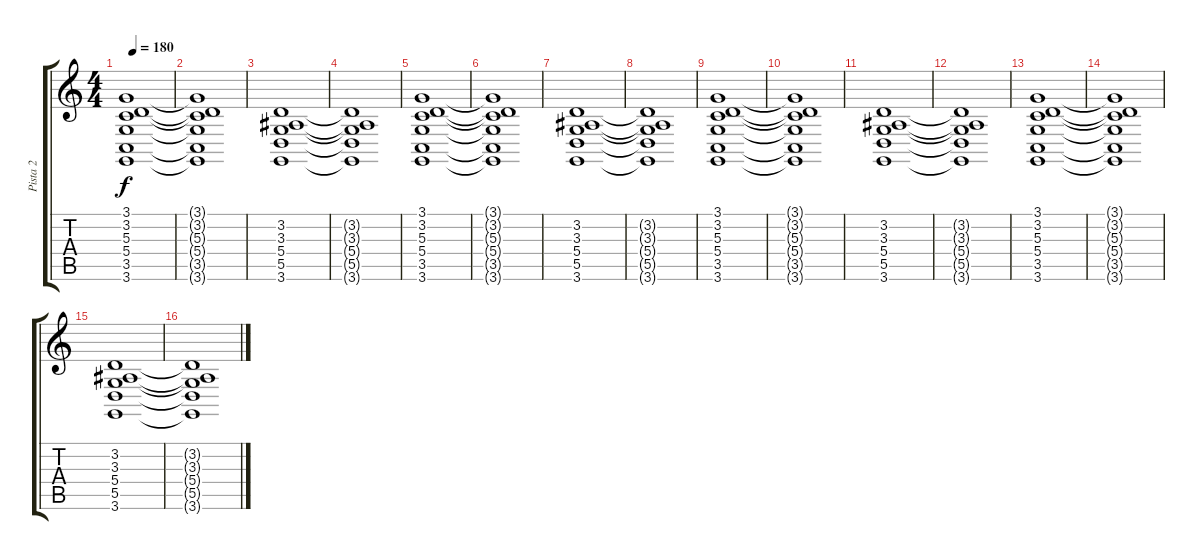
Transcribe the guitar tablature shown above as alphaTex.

\track ("Pista 2" "Pista 2") {instrument synthstrings2}
\staff {score tabs}
\tuning (E4 B3 G3 D3 A2 E2) {hide}
\ts (4 4)
\tempo 180
\clef g2
\ks c
(3.1 3.2 5.3 5.4 3.5 3.6).1{dy f instrument synthstrings2} |
(3.1{t} 3.2{t} 5.3{t} 5.4{t} 3.5{t} 3.6{t}).1 |
(3.2 3.3 5.4 5.5 3.6).1 |
(3.2{t} 3.3{t} 5.4{t} 5.5{t} 3.6{t}).1 |
(3.1 3.2 5.3 5.4 3.5 3.6).1 |
(3.1{t} 3.2{t} 5.3{t} 5.4{t} 3.5{t} 3.6{t}).1 |
(3.2 3.3 5.4 5.5 3.6).1 |
(3.2{t} 3.3{t} 5.4{t} 5.5{t} 3.6{t}).1 |
(3.1 3.2 5.3 5.4 3.5 3.6).1 |
(3.1{t} 3.2{t} 5.3{t} 5.4{t} 3.5{t} 3.6{t}).1 |
(3.2 3.3 5.4 5.5 3.6).1 |
(3.2{t} 3.3{t} 5.4{t} 5.5{t} 3.6{t}).1 |
(3.1 3.2 5.3 5.4 3.5 3.6).1 |
(3.1{t} 3.2{t} 5.3{t} 5.4{t} 3.5{t} 3.6{t}).1 |
(3.2 3.3 5.4 5.5 3.6).1 |
(3.2{t} 3.3{t} 5.4{t} 5.5{t} 3.6{t}).1
